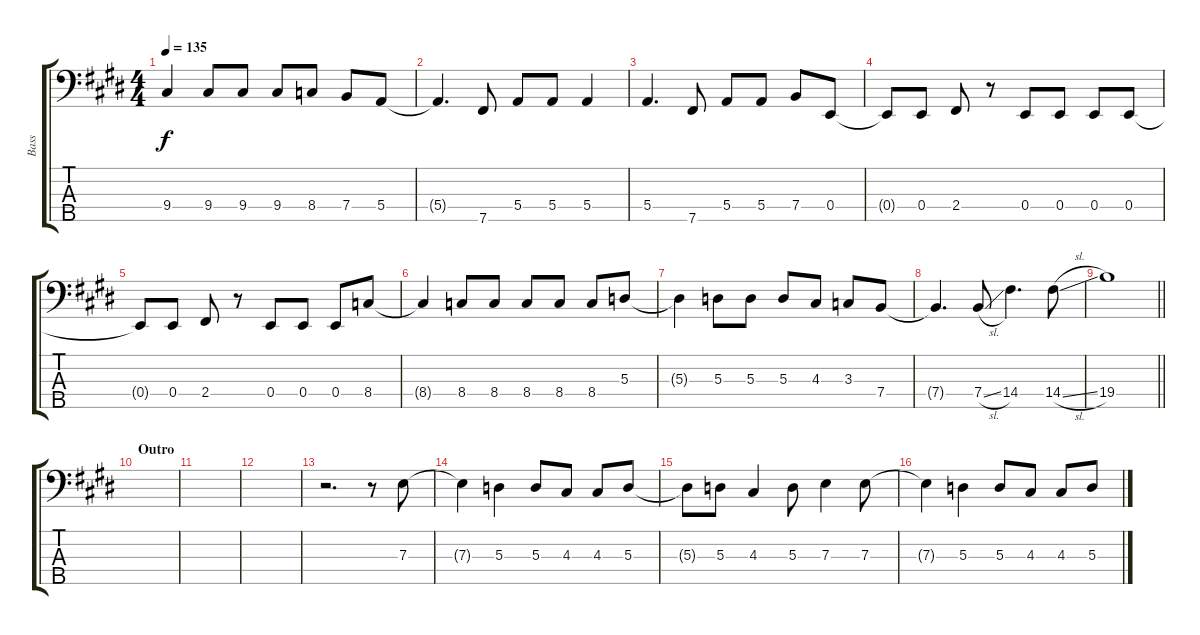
\track ("Bass" "Bass") {instrument electricbassfinger}
\staff {score tabs}
\tuning (G2 D2 A1 E1 B0) {hide}
\ts (4 4)
\tempo 135
\clef f4
\ks e
9.4{t}.4{dy f} 9.4.8 9.4.8 9.4.8 8.4.8 7.4.8 5.4.8 |
5.4{t}.4{d} 7.5.8 5.4.8 5.4.8 5.4.4 |
5.4.4{d} 7.5.8 5.4.8 5.4.8 7.4.8 0.4.8 |
0.4{t}.8 0.4.8 2.4.8 r.8 0.4.8 0.4.8 0.4.8 0.4.8 |
0.4{t}.8 0.4.8 2.4.8 r.8 0.4.8 0.4.8 0.4.8 8.4.8 |
8.4{t}.4 8.4.8 8.4.8 8.4.8 8.4.8 8.4.8 5.3.8 |
5.3{t}.4 5.3.8 5.3.8 5.3.8 4.3.8 3.3.8 7.4.8 |
7.4{t}.4{d} 7.4{sl}.8 14.4.4{d} 14.4{sl}.8 |
\barLineRight lightlight
19.4.1 |
\section ("" "Outro")
|
|
|
r.2{d} r.8 7.3.8 |
7.3{t}.4 5.3.4 5.3.8 4.3.8 4.3.8 5.3.8 |
5.3{t}.8 5.3.8 4.3.4 5.3.8 7.3.4 7.3.8 |
7.3{t}.4 5.3.4 5.3.8 4.3.8 4.3.8 5.3.8
